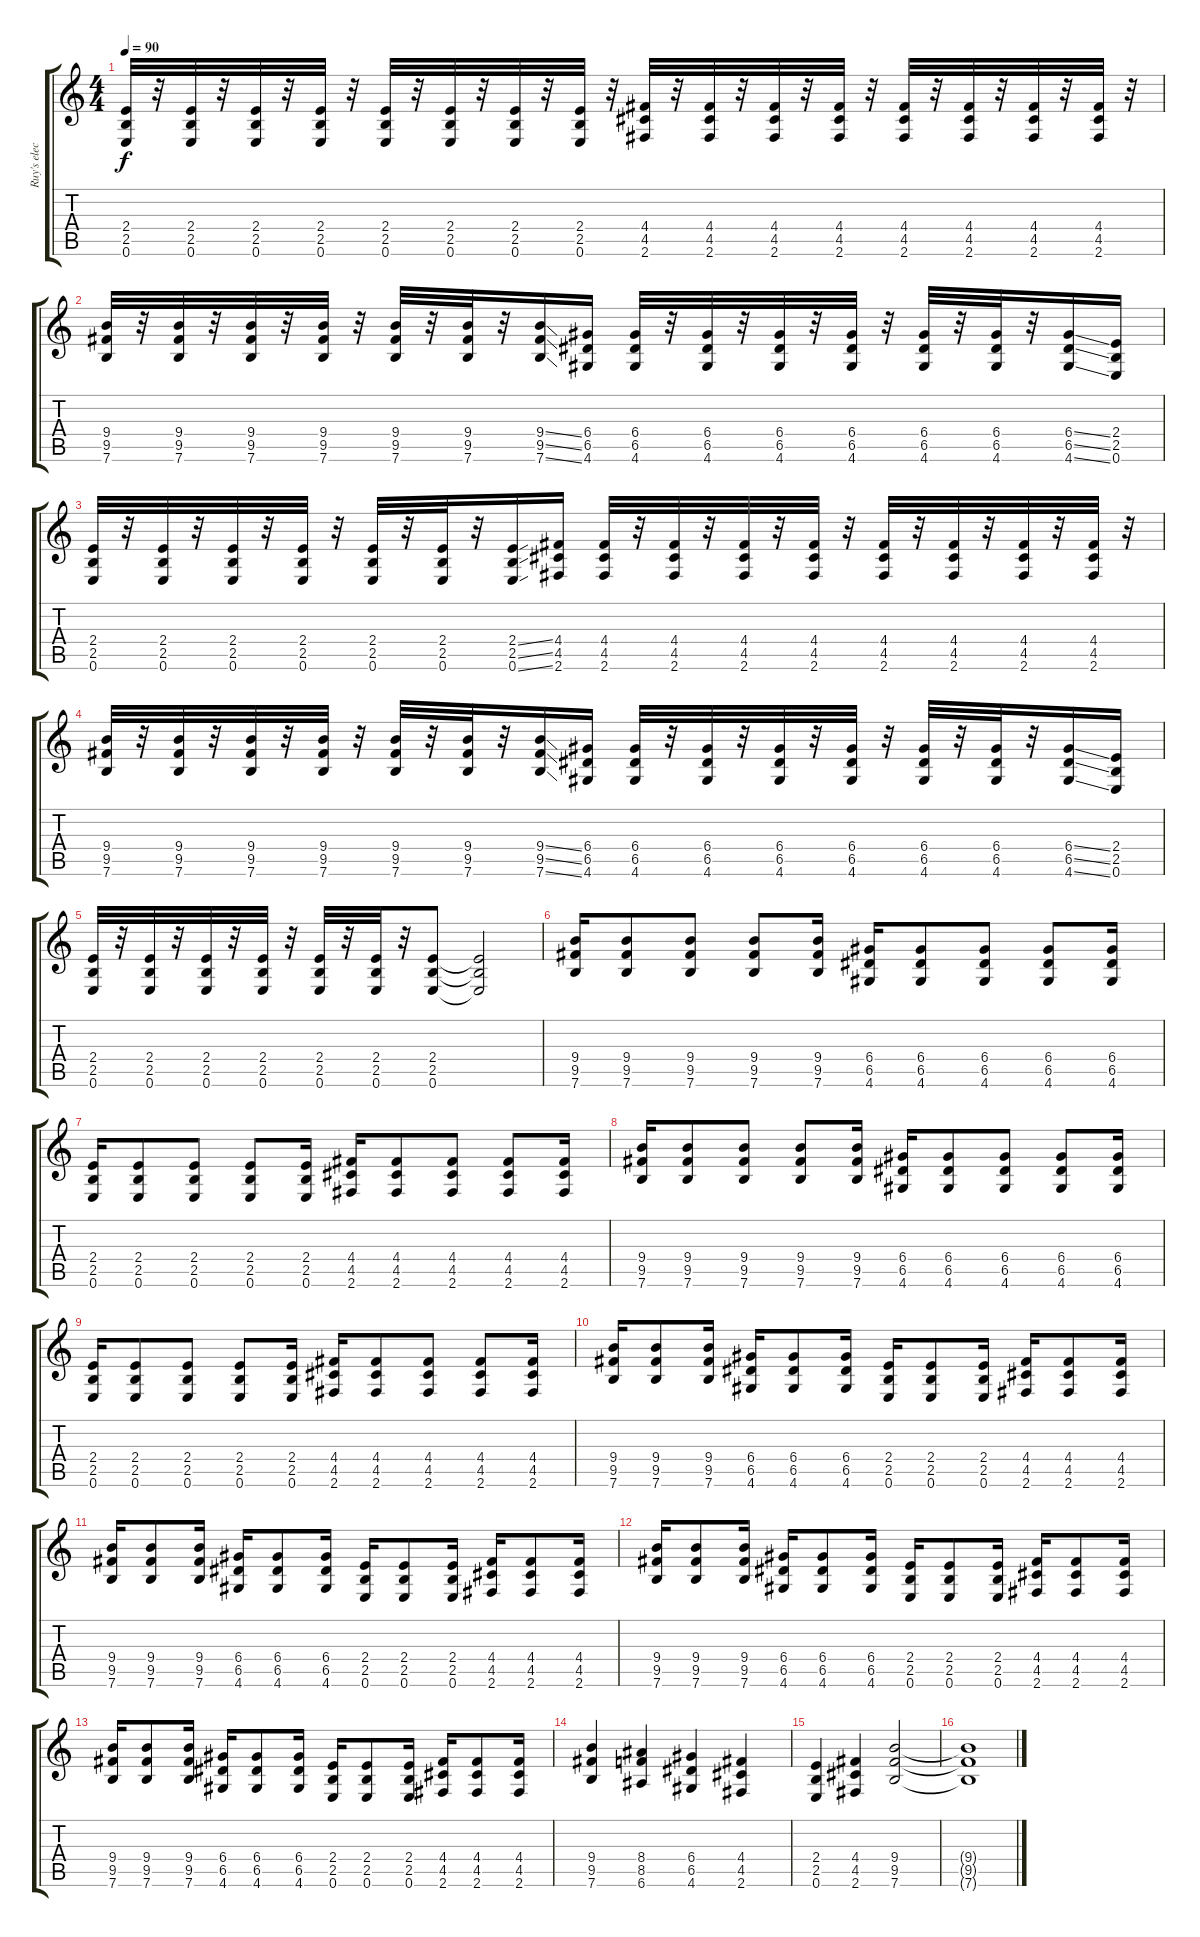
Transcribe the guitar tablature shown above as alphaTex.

\track ("Ruy's electric guitar(Metal stack)" "Ruy's elec") {instrument distortionguitar}
\staff {score tabs}
\tuning (E4 B3 G3 D3 A2 E2) {hide}
\ts (4 4)
\tempo 90
\clef g2
\ks c
(2.4 2.5 0.6).32{dy f} r.32 (2.4 2.5 0.6).32 r.32 (2.4 2.5 0.6).32 r.32 (2.4 2.5 0.6).32 r.32 (2.4 2.5 0.6).32 r.32 (2.4 2.5 0.6).32 r.32 (2.4 2.5 0.6).32 r.32 (2.4 2.5 0.6).32 r.32 (4.4 4.5 2.6).32 r.32 (4.4 4.5 2.6).32 r.32 (4.4 4.5 2.6).32 r.32 (4.4 4.5 2.6).32 r.32 (4.4 4.5 2.6).32 r.32 (4.4 4.5 2.6).32 r.32 (4.4 4.5 2.6).32 r.32 (4.4 4.5 2.6).32 r.32 |
(9.4 9.5 7.6).32 r.32 (9.4 9.5 7.6).32 r.32 (9.4 9.5 7.6).32 r.32 (9.4 9.5 7.6).32 r.32 (9.4 9.5 7.6).32 r.32 (9.4 9.5 7.6).32 r.32 (9.4{ss} 9.5{ss} 7.6{ss}).16 (6.4 6.5 4.6).16 (6.4 6.5 4.6).32 r.32 (6.4 6.5 4.6).32 r.32 (6.4 6.5 4.6).32 r.32 (6.4 6.5 4.6).32 r.32 (6.4 6.5 4.6).32 r.32 (6.4 6.5 4.6).32 r.32 (6.4{ss} 6.5{ss} 4.6{ss}).16 (2.4 2.5 0.6).16 |
(2.4 2.5 0.6).32 r.32 (2.4 2.5 0.6).32 r.32 (2.4 2.5 0.6).32 r.32 (2.4 2.5 0.6).32 r.32 (2.4 2.5 0.6).32 r.32 (2.4 2.5 0.6).32 r.32 (2.4{ss} 2.5{ss} 0.6{ss}).16 (4.4 4.5 2.6).16 (4.4 4.5 2.6).32 r.32 (4.4 4.5 2.6).32 r.32 (4.4 4.5 2.6).32 r.32 (4.4 4.5 2.6).32 r.32 (4.4 4.5 2.6).32 r.32 (4.4 4.5 2.6).32 r.32 (4.4 4.5 2.6).32 r.32 (4.4 4.5 2.6).32 r.32 |
(9.4 9.5 7.6).32 r.32 (9.4 9.5 7.6).32 r.32 (9.4 9.5 7.6).32 r.32 (9.4 9.5 7.6).32 r.32 (9.4 9.5 7.6).32 r.32 (9.4 9.5 7.6).32 r.32 (9.4{ss} 9.5{ss} 7.6{ss}).16 (6.4 6.5 4.6).16 (6.4 6.5 4.6).32 r.32 (6.4 6.5 4.6).32 r.32 (6.4 6.5 4.6).32 r.32 (6.4 6.5 4.6).32 r.32 (6.4 6.5 4.6).32 r.32 (6.4 6.5 4.6).32 r.32 (6.4{ss} 6.5{ss} 4.6{ss}).16 (2.4 2.5 0.6).16 |
(2.4 2.5 0.6).32 r.32 (2.4 2.5 0.6).32 r.32 (2.4 2.5 0.6).32 r.32 (2.4 2.5 0.6).32 r.32 (2.4 2.5 0.6).32 r.32 (2.4 2.5 0.6).32 r.32 (2.4 2.5 0.6).8 (2.4{t} 2.5{t} 0.6{t}).2 |
(9.4 9.5 7.6).16 (9.4 9.5 7.6).8 (9.4 9.5 7.6).8 (9.4 9.5 7.6).8 (9.4 9.5 7.6).16 (6.4 6.5 4.6).16 (6.4 6.5 4.6).8 (6.4 6.5 4.6).8 (6.4 6.5 4.6).8 (6.4 6.5 4.6).16 |
(2.4 2.5 0.6).16 (2.4 2.5 0.6).8 (2.4 2.5 0.6).8 (2.4 2.5 0.6).8 (2.4 2.5 0.6).16 (4.4 4.5 2.6).16 (4.4 4.5 2.6).8 (4.4 4.5 2.6).8 (4.4 4.5 2.6).8 (4.4 4.5 2.6).16 |
(9.4 9.5 7.6).16 (9.4 9.5 7.6).8 (9.4 9.5 7.6).8 (9.4 9.5 7.6).8 (9.4 9.5 7.6).16 (6.4 6.5 4.6).16 (6.4 6.5 4.6).8 (6.4 6.5 4.6).8 (6.4 6.5 4.6).8 (6.4 6.5 4.6).16 |
(2.4 2.5 0.6).16 (2.4 2.5 0.6).8 (2.4 2.5 0.6).8 (2.4 2.5 0.6).8 (2.4 2.5 0.6).16 (4.4 4.5 2.6).16 (4.4 4.5 2.6).8 (4.4 4.5 2.6).8 (4.4 4.5 2.6).8 (4.4 4.5 2.6).16 |
(9.4 9.5 7.6).16 (9.4 9.5 7.6).8 (9.4 9.5 7.6).16 (6.4 6.5 4.6).16 (6.4 6.5 4.6).8 (6.4 6.5 4.6).16 (2.4 2.5 0.6).16 (2.4 2.5 0.6).8 (2.4 2.5 0.6).16 (4.4 4.5 2.6).16 (4.4 4.5 2.6).8 (4.4 4.5 2.6).16 |
(9.4 9.5 7.6).16 (9.4 9.5 7.6).8 (9.4 9.5 7.6).16 (6.4 6.5 4.6).16 (6.4 6.5 4.6).8 (6.4 6.5 4.6).16 (2.4 2.5 0.6).16 (2.4 2.5 0.6).8 (2.4 2.5 0.6).16 (4.4 4.5 2.6).16 (4.4 4.5 2.6).8 (4.4 4.5 2.6).16 |
(9.4 9.5 7.6).16 (9.4 9.5 7.6).8 (9.4 9.5 7.6).16 (6.4 6.5 4.6).16 (6.4 6.5 4.6).8 (6.4 6.5 4.6).16 (2.4 2.5 0.6).16 (2.4 2.5 0.6).8 (2.4 2.5 0.6).16 (4.4 4.5 2.6).16 (4.4 4.5 2.6).8 (4.4 4.5 2.6).16 |
(9.4 9.5 7.6).16 (9.4 9.5 7.6).8 (9.4 9.5 7.6).16 (6.4 6.5 4.6).16 (6.4 6.5 4.6).8 (6.4 6.5 4.6).16 (2.4 2.5 0.6).16 (2.4 2.5 0.6).8 (2.4 2.5 0.6).16 (4.4 4.5 2.6).16 (4.4 4.5 2.6).8 (4.4 4.5 2.6).16 |
(9.4 9.5 7.6).4 (8.4 8.5 6.6).4 (6.4 6.5 4.6).4 (4.4 4.5 2.6).4 |
(2.4 2.5 0.6).4 (4.4 4.5 2.6).4 (9.4 9.5 7.6).2{volume 2} |
(9.4{t} 9.5{t} 7.6{t}).1
